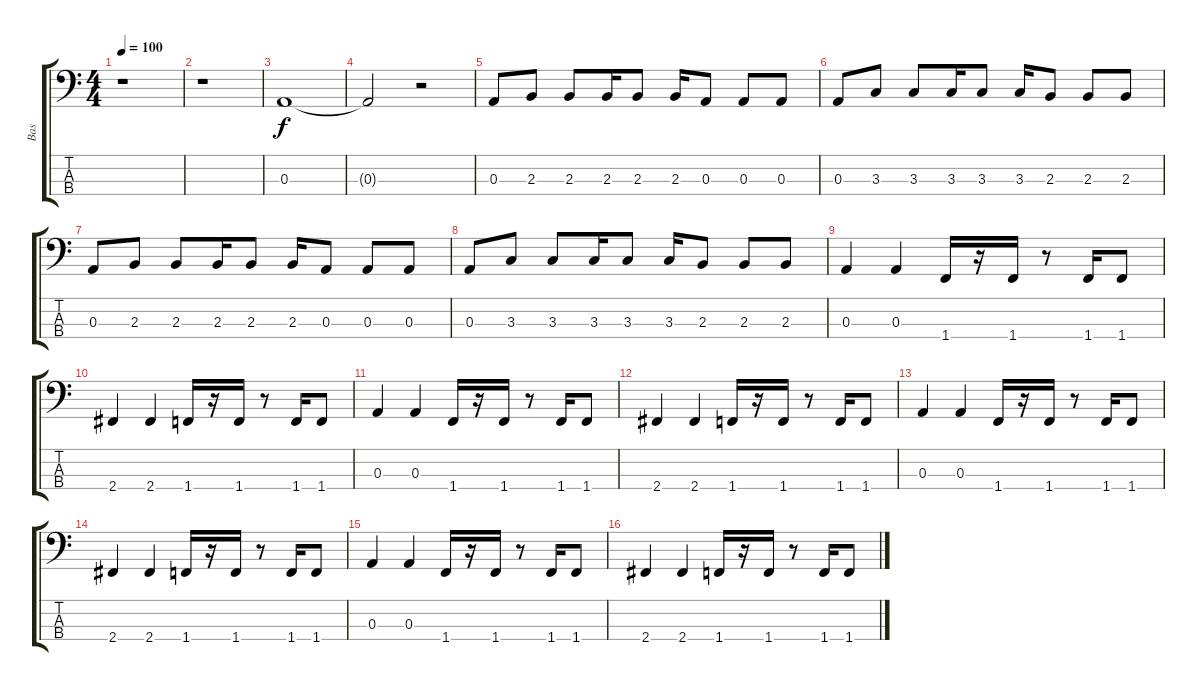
\track ("Bas" "Bas") {instrument electricbassfinger}
\staff {score tabs}
\tuning (G2 D2 A1 E1) {hide}
\ts (4 4)
\tempo 100
\clef f4
\ks c
r.1{dy f instrument electricbassfinger} |
r.1 |
0.3.1 |
0.3{t}.2 r.2 |
0.3.8 2.3.8 2.3.8 2.3.16 2.3.8 2.3.16 0.3.8 0.3.8 0.3.8 |
0.3.8 3.3.8 3.3.8 3.3.16 3.3.8 3.3.16 2.3.8 2.3.8 2.3.8 |
0.3.8 2.3.8 2.3.8 2.3.16 2.3.8 2.3.16 0.3.8 0.3.8 0.3.8 |
0.3.8 3.3.8 3.3.8 3.3.16 3.3.8 3.3.16 2.3.8 2.3.8 2.3.8 |
0.3.4 0.3.4 1.4.16 r.16 1.4.16 r.8 1.4.16 1.4.8 |
2.4.4 2.4.4 1.4.16 r.16 1.4.16 r.8 1.4.16 1.4.8 |
0.3.4 0.3.4 1.4.16 r.16 1.4.16 r.8 1.4.16 1.4.8 |
2.4.4 2.4.4 1.4.16 r.16 1.4.16 r.8 1.4.16 1.4.8 |
0.3.4 0.3.4 1.4.16 r.16 1.4.16 r.8 1.4.16 1.4.8 |
2.4.4 2.4.4 1.4.16 r.16 1.4.16 r.8 1.4.16 1.4.8 |
0.3.4 0.3.4 1.4.16 r.16 1.4.16 r.8 1.4.16 1.4.8 |
2.4.4 2.4.4 1.4.16 r.16 1.4.16 r.8 1.4.16 1.4.8
